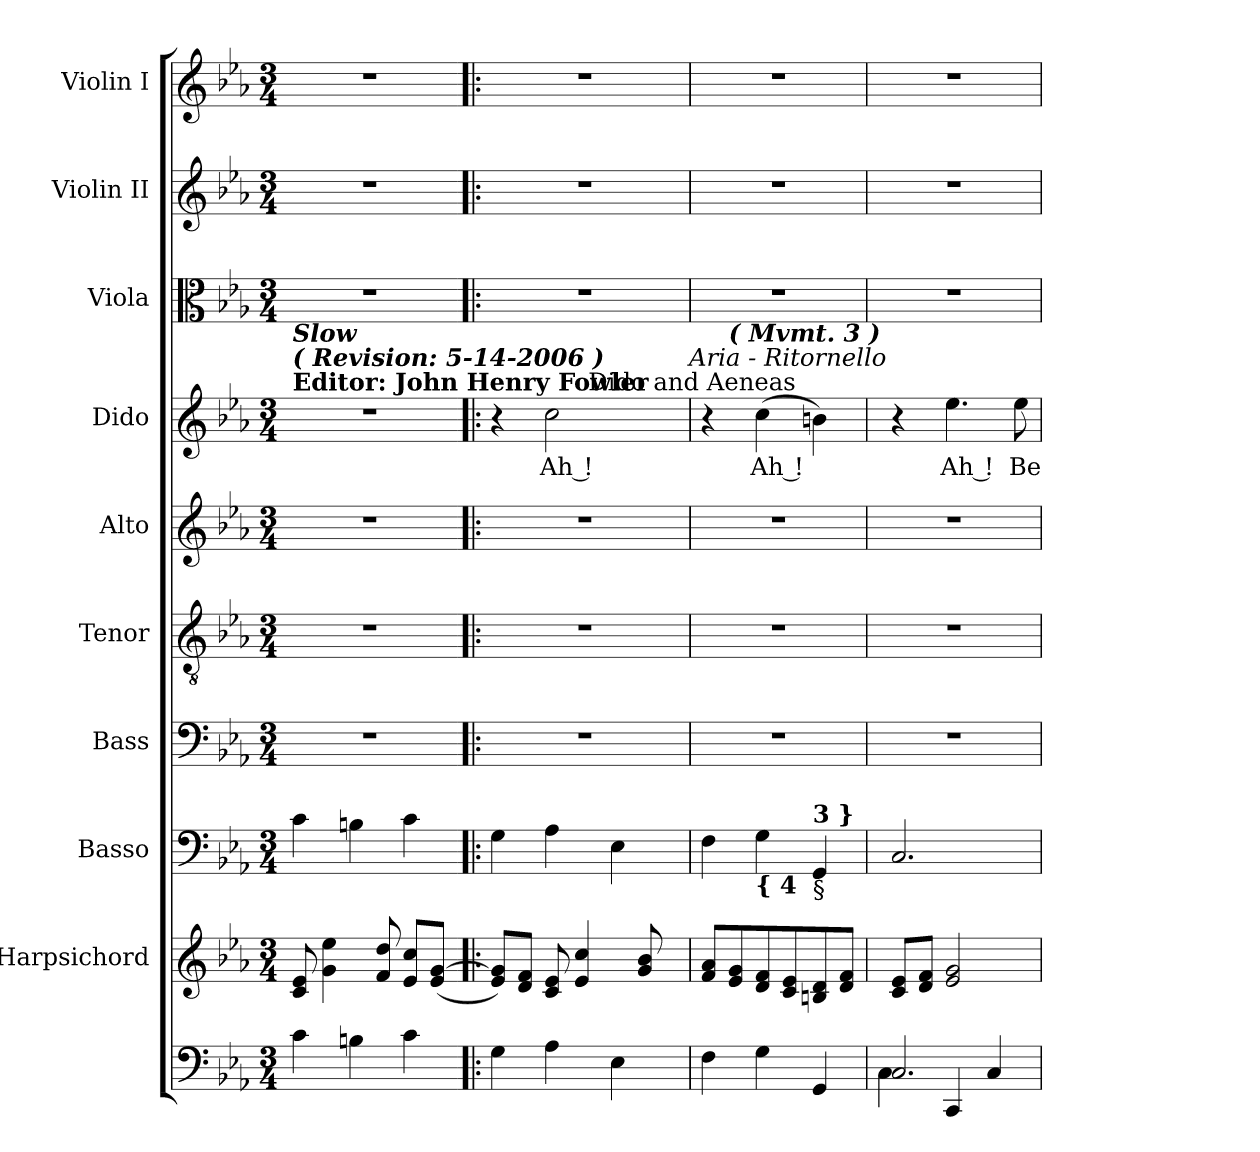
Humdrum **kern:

**kern	**kern	**kern	**kern	**kern	**kern	**kern	**text	**kern	**kern	**kern
*part10	*part9	*part8	*part7	*part6	*part5	*part4	*part4	*part3	*part2	*part1
*staff10	*staff9	*staff8	*staff7	*staff6	*staff5	*staff4	*staff4	*staff3	*staff2	*staff1
*	*I"Harpsichord	*I"Basso	*I"Bass	*I"Tenor	*I"Alto	*I"Dido	*	*I"Viola	*I"Violin II	*I"Violin I
*	*	*	*I'B.	*I'T.	*I'A.	*	*	*I'Viola	*I'Vln. II	*I'Vln. I
!!LO:PB:g=z
*clefF4	*clefG2	*clefF4	*clefF4	*clefGv2	*clefG2	*clefG2	*	*clefC3	*clefG2	*clefG2
*	*	*	*	*ITrd7c12	*	*	*	*	*	*
*k[b-e-a-]	*k[b-e-a-]	*k[b-e-a-]	*k[b-e-a-]	*k[b-e-a-]	*k[b-e-a-]	*k[b-e-a-]	*	*k[b-e-a-]	*k[b-e-a-]	*k[b-e-a-]
*E-:	*E-:	*E-:	*E-:	*E-:	*E-:	*E-:	*	*E-:	*E-:	*E-:
*M3/4	*M3/4	*M3/4	*M3/4	*M3/4	*M3/4	*M3/4	*	*M3/4	*M3/4	*M3/4
*MM90	*MM90	*MM90	*MM90	*MM90	*MM90	*MM90	*	*MM90	*MM90	*MM90
=1	=1	=1	=1	=1	=1	=1	=1	=1	=1	=1
!	!	!	!	!	!	!LO:TX:a:B:t=Editor&colon; John Henry Fowler	!	!	!	!
!	!	!	!	!	!	!LO:TX:a:Bi:t=( Revision&colon;  5-14-2006 )	!	!	!	!
!	!	!	!	!	!	!LO:TX:a:Bi:t=Slow	!	!	!	!
!	!	!	!LO:N:vis=1	!LO:N:vis=1	!LO:N:vis=1	!LO:N:vis=1	!	!LO:N:vis=1	!LO:N:vis=1	!LO:N:vis=1
4ci\	8ci/ 8e-i	4ci\	2.r	2.r	2.r	2.r	.	2.r	2.r	2.r
.	4gi\ 4ee-i	.	.	.	.	.	.	.	.	.
4Bni\	.	4Bni\	.	.	.	.	.	.	.	.
.	8fi/ 8ddi	.	.	.	.	.	.	.	.	.
4ci\	8e-i/ 8cciL	4ci\	.	.	.	.	.	.	.	.
.	(8e-i/ [8giJ	.	.	.	.	.	.	.	.	.
=2!|:	=2!|:	=2!|:	=2!|:	=2!|:	=2!|:	=2!|:	=2!|:	=2!|:	=2!|:	=2!|:
!	!	!	!LO:N:vis=1	!LO:N:vis=1	!LO:N:vis=1	!	!	!LO:N:vis=1	!LO:N:vis=1	!LO:N:vis=1
*	*	*	*	*	*	*^	*	*	*	*
*	*	*	*	*	*	*	*^	*	*	*	*
4Gi\	8e-i/ 8gi]L)	4Gi\	2.r	2.r	2.r	4r	4ryy	2ryy	.	2.r	2.r	2.r
.	8di/ 8fiJ	.	.	.	.	.	.	.	.	.	.	.
!	!	!	!	!	!	!	!	!	!LO:LY:b:color=#000000	!	!	!
4A-i\	8ci/ 8e-i	4A-i\	.	.	.	2cci\	8ryy	.	Ah !	.	.	.
.	4e-i/ 4cci	.	.	.	.	.	32ryy	.	.	.	.	.
.	.	.	.	.	.	.	512ryy	.	.	.	.	.
!	!	!	!	!	!	!	!LO:TX:a:t=Dido and Aeneas	!	!	!	!	!
.	.	.	.	.	.	.	4ryy	.	.	.	.	.
4E-i\	.	4E-i\	.	.	.	.	.	8ryy	.	.	.	.
.	8gi/ 8b-i	.	.	.	.	.	.	16ryy	.	.	.	.
.	.	.	.	.	.	.	16ryy	.	.	.	.	.
.	.	.	.	.	.	.	.	32ryy	.	.	.	.
.	.	.	.	.	.	.	.	64ryy	.	.	.	.
.	.	.	.	.	.	.	64...ryy	.	.	.	.	.
.	.	.	.	.	.	.	.	128...ryy	.	.	.	.
!	!	!	!	!	!	!	!	!LO:TX:a:i:t=Aria - Ritornello	!	!	!	!
.	.	.	.	.	.	.	.	1024ryy	.	.	.	.
=3	=3	=3	=3	=3	=3	=3	=3	=3	=3	=3	=3	=3
!	!	!	!LO:N:vis=1	!LO:N:vis=1	!LO:N:vis=1	!	!	!	!	!LO:N:vis=1	!LO:N:vis=1	!LO:N:vis=1
*	*	*	*	*	*	*	*v	*v	*	*	*	*
4Fi\	8fi/ 8a-iL	4Fi\	2.r	2.r	2.r	4r	8ryy	.	2.r	2.r	2.r
!	!	!	!	!	!	!	!LO:TX:a:Bi:t=( Mvmt. 3 )	!	!	!	!
.	8e-i/ 8gi	.	.	.	.	.	2ryy	.	.	.	.
!	!	!LO:TX:b:B:t={ 4	!	!	!	!	!	!	!	!	!
!	!	!	!	!	!	!	!	!LO:LY:b:color=#000000	!	!	!
4Gi\	8di/ 8fi	4Gi\	.	.	.	(4cci\	.	Ah !	.	.	.
.	8ci/ 8e-i	.	.	.	.	.	.	.	.	.	.
!	!	!LO:TX:b:t=§	!	!	!	!	!	!	!	!	!
!	!	!LO:TX:B:t=3 }	!	!	!	!	!	!	!	!	!
4GGi/	8Bni/ 8di	4GGi/	.	.	.	4bni\)	.	.	.	.	.
.	8di/ 8fiJ	.	.	.	.	.	8ryy	.	.	.	.
=4	=4	=4	=4	=4	=4	=4	=4	=4	=4	=4	=4
*^	*	*	*	*	*	*	*	*	*	*	*
!	!	!	!	!LO:N:vis=1	!LO:N:vis=1	!LO:N:vis=1	!	!	!	!LO:N:vis=1	!LO:N:vis=1	!LO:N:vis=1
*	*	*	*	*	*	*	*v	*v	*	*	*	*
2.Ci/	4Ci\	8ci/ 8e-iL	2.Ci/	2.r	2.r	2.r	4r	.	2.r	2.r	2.r
.	.	8di/ 8fiJ	.	.	.	.	.	.	.	.	.
!	!	!	!	!	!	!	!	!LO:LY:b:color=#000000	!	!	!
.	4CCi/	2e-i/ 2gi	.	.	.	.	4.ee-i\	Ah !	.	.	.
.	4Ci/	.	.	.	.	.	.	.	.	.	.
!	!	!	!	!	!	!	!	!LO:LY:b:color=#000000	!	!	!
.	.	.	.	.	.	.	8ee-i\	Be-	.	.	.
*v	*v	*	*	*	*	*	*	*	*	*	*
=	=	=	=	=	=	=	=	=	=	=
*-	*-	*-	*-	*-	*-	*-	*-	*-	*-	*-
